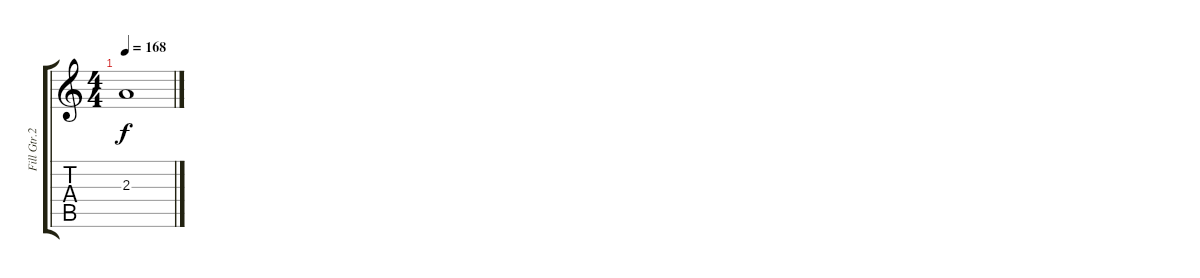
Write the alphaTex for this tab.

\track ("Fill Gtr.2" "Fill Gtr.2") {instrument overdrivenguitar}
\staff {score tabs}
\tuning (E4 B3 G3 D3 A2 E2) {hide}
\ts (4 4)
\tempo 168
\clef g2
\ks c
2.3{t}.1{dy f}
